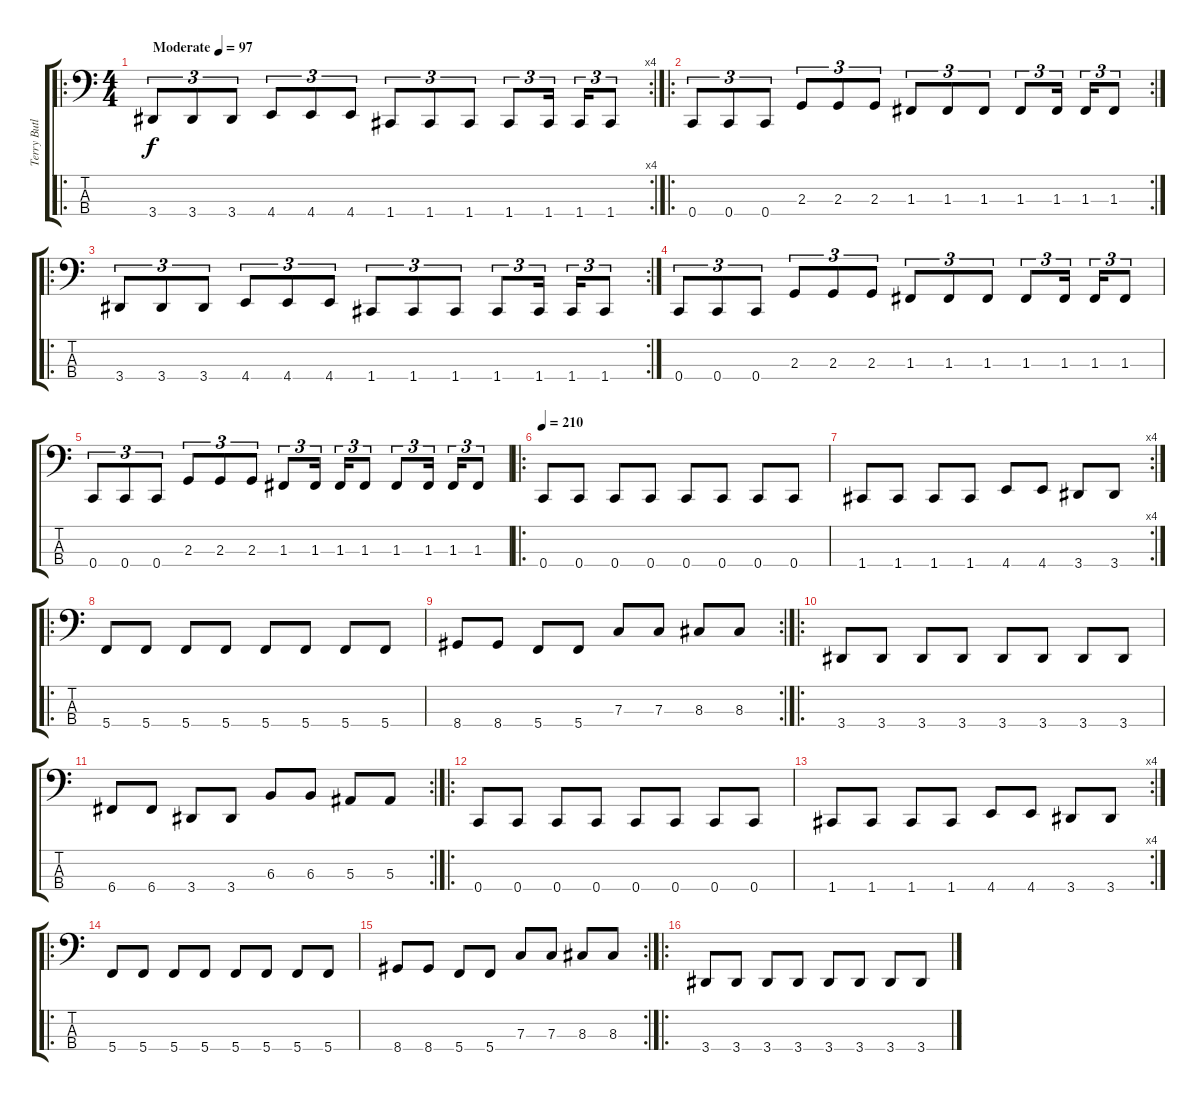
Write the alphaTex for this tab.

\track ("Terry Butler" "Terry Butl") {instrument electricbassfinger}
\staff {score tabs}
\tuning (Eb2 Bb1 F1 C1) {hide}
\ro
\rc 4
\ts (4 4)
\tempo (97 "Moderate")
\clef f4
\ks c
3.4.8{tu (3 2) dy f instrument electricbassfinger} 3.4.8{tu (3 2)} 3.4.8{tu (3 2)} 4.4.8{tu (3 2)} 4.4.8{tu (3 2)} 4.4.8{tu (3 2)} 1.4.8{tu (3 2)} 1.4.8{tu (3 2)} 1.4.8{tu (3 2)} 1.4.8{tu (3 2)} 1.4.16{tu (3 2)} 1.4.16{tu (3 2)} 1.4.8{tu (3 2)} |
\ro
\rc 2
0.4.8{tu (3 2)} 0.4.8{tu (3 2)} 0.4.8{tu (3 2)} 2.3.8{tu (3 2)} 2.3.8{tu (3 2)} 2.3.8{tu (3 2)} 1.3.8{tu (3 2)} 1.3.8{tu (3 2)} 1.3.8{tu (3 2)} 1.3.8{tu (3 2)} 1.3.16{tu (3 2)} 1.3.16{tu (3 2)} 1.3.8{tu (3 2)} |
\ro
\rc 2
3.4.8{tu (3 2)} 3.4.8{tu (3 2)} 3.4.8{tu (3 2)} 4.4.8{tu (3 2)} 4.4.8{tu (3 2)} 4.4.8{tu (3 2)} 1.4.8{tu (3 2)} 1.4.8{tu (3 2)} 1.4.8{tu (3 2)} 1.4.8{tu (3 2)} 1.4.16{tu (3 2)} 1.4.16{tu (3 2)} 1.4.8{tu (3 2)} |
0.4.8{tu (3 2)} 0.4.8{tu (3 2)} 0.4.8{tu (3 2)} 2.3.8{tu (3 2)} 2.3.8{tu (3 2)} 2.3.8{tu (3 2)} 1.3.8{tu (3 2)} 1.3.8{tu (3 2)} 1.3.8{tu (3 2)} 1.3.8{tu (3 2)} 1.3.16{tu (3 2)} 1.3.16{tu (3 2)} 1.3.8{tu (3 2)} |
0.4.8{tu (3 2)} 0.4.8{tu (3 2)} 0.4.8{tu (3 2)} 2.3.8{tu (3 2)} 2.3.8{tu (3 2)} 2.3.8{tu (3 2)} 1.3.8{tu (3 2)} 1.3.16{tu (3 2)} 1.3.16{tu (3 2)} 1.3.8{tu (3 2)} 1.3.8{tu (3 2)} 1.3.16{tu (3 2)} 1.3.16{tu (3 2)} 1.3.8{tu (3 2)} |
\ro
\tempo 210
0.4.8 0.4.8 0.4.8 0.4.8 0.4.8 0.4.8 0.4.8 0.4.8 |
\rc 4
1.4.8 1.4.8 1.4.8 1.4.8 4.4.8 4.4.8 3.4.8 3.4.8 |
\ro
5.4.8 5.4.8 5.4.8 5.4.8 5.4.8 5.4.8 5.4.8 5.4.8 |
\rc 2
8.4.8 8.4.8 5.4.8 5.4.8 7.3.8 7.3.8 8.3.8 8.3.8 |
\ro
3.4.8 3.4.8 3.4.8 3.4.8 3.4.8 3.4.8 3.4.8 3.4.8 |
\rc 2
6.4.8 6.4.8 3.4.8 3.4.8 6.3.8 6.3.8 5.3.8 5.3.8 |
\ro
0.4.8 0.4.8 0.4.8 0.4.8 0.4.8 0.4.8 0.4.8 0.4.8 |
\rc 4
1.4.8 1.4.8 1.4.8 1.4.8 4.4.8 4.4.8 3.4.8 3.4.8 |
\ro
5.4.8 5.4.8 5.4.8 5.4.8 5.4.8 5.4.8 5.4.8 5.4.8 |
\rc 2
8.4.8 8.4.8 5.4.8 5.4.8 7.3.8 7.3.8 8.3.8 8.3.8 |
\ro
3.4.8 3.4.8 3.4.8 3.4.8 3.4.8 3.4.8 3.4.8 3.4.8
